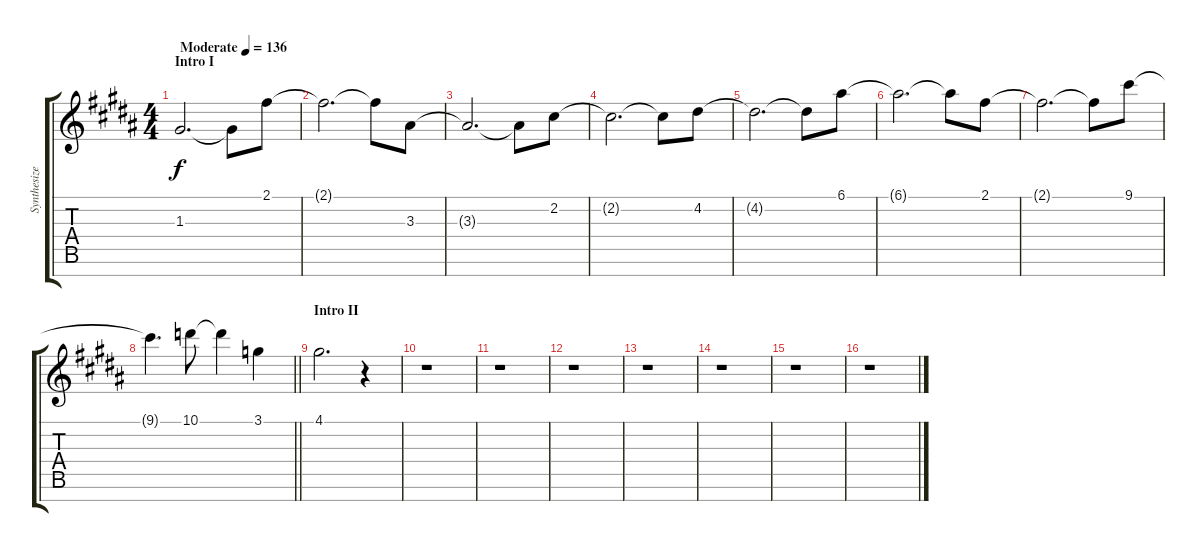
\track ("Synthesizer II" "Synthesize") {instrument fx5brightness}
\staff {score tabs}
\tuning (E5 B4 G4 D4 A3 E3 B2) {hide}
\ts (4 4)
\section ("" "Intro I")
\tempo (136 "Moderate")
\clef g2
\ks b
1.3.2{d dy f instrument fx5brightness} 1.3{t}.8 2.1.8 |
2.1{t}.2{d} 2.1{t}.8 3.3.8 |
3.3{t}.2{d} 3.3{t}.8 2.2.8 |
2.2{t}.2{d} 2.2{t}.8 4.2.8 |
4.2{t}.2{d} 4.2{t}.8 6.1.8 |
6.1{t}.2{d} 6.1{t}.8 2.1.8 |
2.1{t}.2{d} 2.1{t}.8 9.1.8 |
\barLineRight lightlight
9.1{t}.4{d} 10.1.8 10.1{t}.4 3.1.4 |
\section ("" "Intro II")
4.1.2{d} r.4 |
r.1 |
r.1 |
r.1 |
r.1 |
r.1 |
r.1 |
r.1
